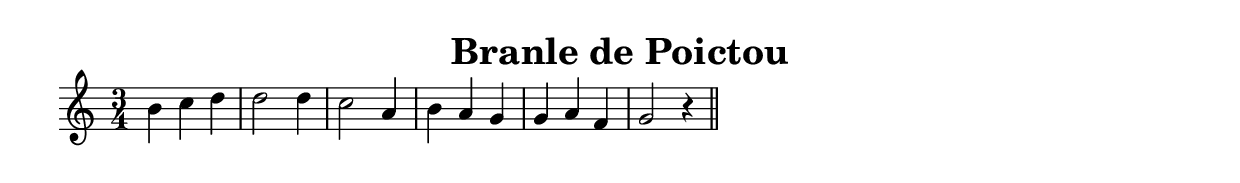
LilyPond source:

\version "2.7.40"
\header {
	crossRefNumber = "1"
	footnotes = "\\\\pour plus d'information : http://graner.name/nicolas/arbeau/"
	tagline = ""
	title = "Branle de Poictou"
}
voicedefault =  {
\set Score.defaultBarType = ""

\time 3/4 \key c \major   b'4    c''4    d''4    d''2    d''4    c''2    a'4    
\bar "|"   b'4    a'4    g'4    g'4    a'4    f'4    g'2    r4   \bar "||"   
}

\score{
    <<

	\context Staff="default"
	{
	    \voicedefault 
	}

    >>
	\layout { indent = 0.0\cm 
	}
	\midi { \tempo 2=100 }
}
